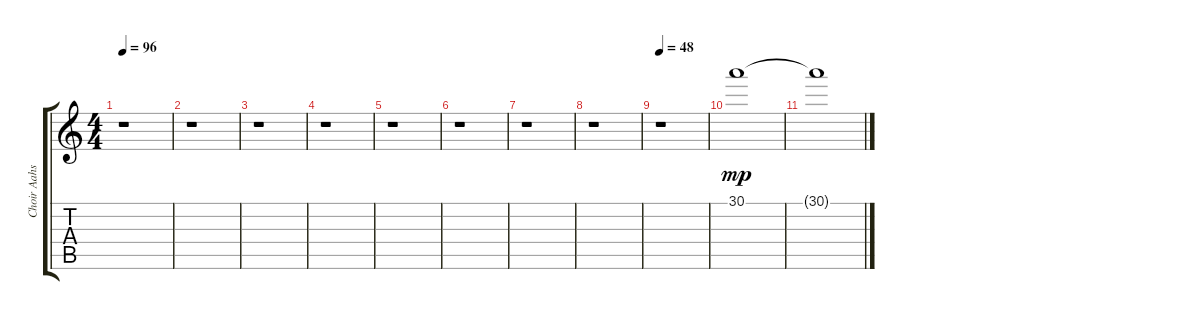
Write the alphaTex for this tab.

\track ("Choir Aahs& Rain" "Choir Aahs") {instrument choiraahs}
\staff {score tabs}
\tuning (Eb4 Bb3 Gb3 Db3 Ab2 Eb2) {hide}
\ts (4 4)
\tempo 96
\clef g2
\ks c
r.1{dy f} |
r.1 |
r.1 |
r.1 |
r.1 |
r.1 |
r.1 |
r.1 |
\tempo 48
r.1 |
30.1.1{dy mp volume 12 instrument applause} |
30.1{t}.1
